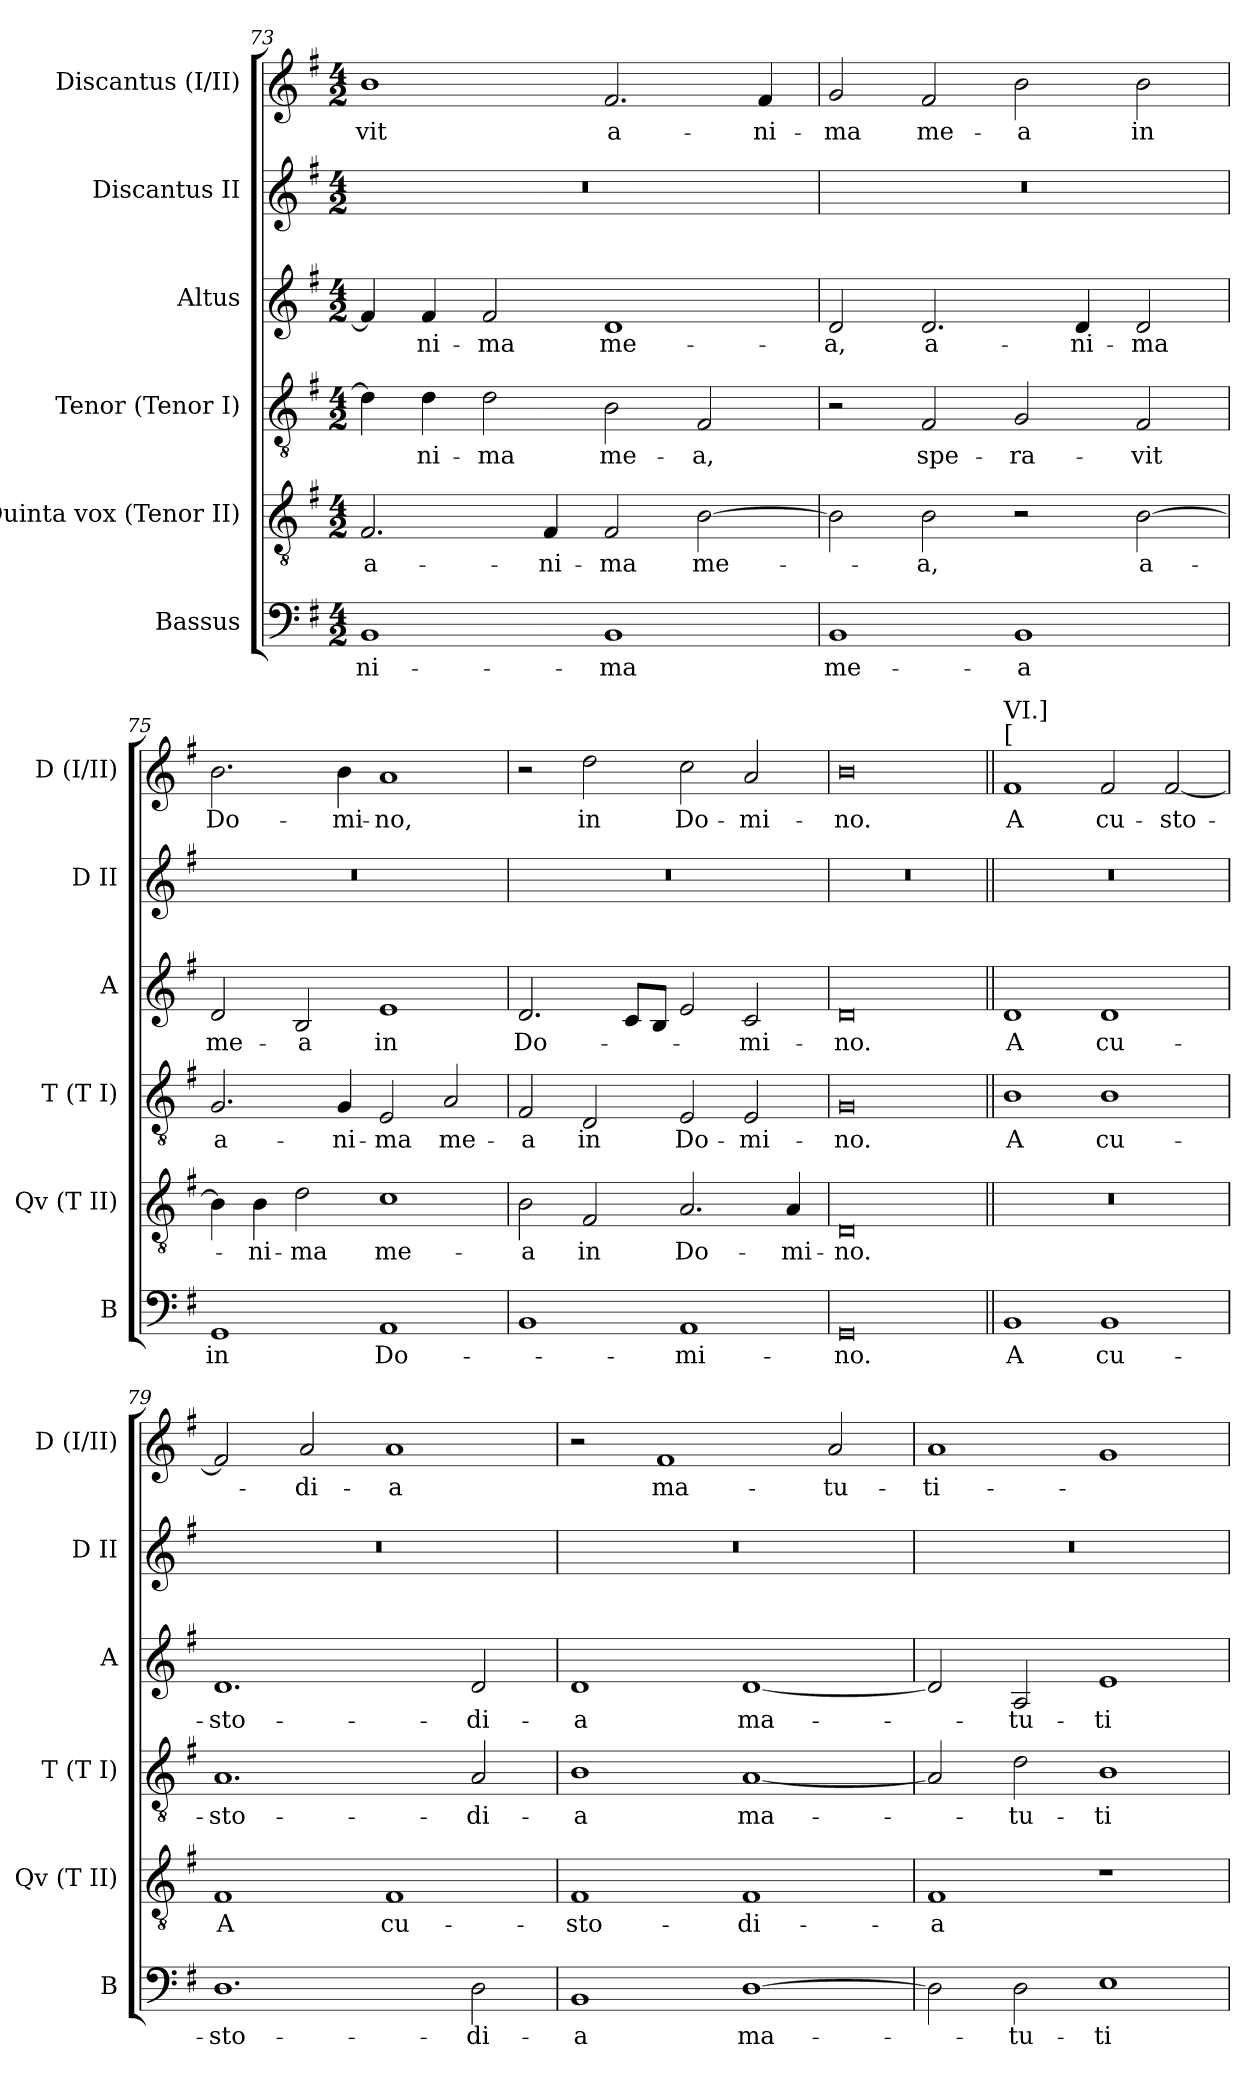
**kern	**text	**kern	**text	**kern	**text	**kern	**text	**kern	**kern	**text
*part6	*part6	*part5	*part5	*part4	*part4	*part3	*part3	*part2	*part1	*part1
*staff6	*staff6	*staff5	*staff5	*staff4	*staff4	*staff3	*staff3	*staff2	*staff1	*staff1
*I"Bassus	*	*I"Quinta vox (Tenor II)	*	*I"Tenor (Tenor I)	*	*I"Altus	*	*I"Discantus II	*I"Discantus (I/II)	*
*I'B	*	*I'Qv (T II)	*	*I'T (T I)	*	*I'A	*	*I'D II	*I'D  (I/II)	*
!!LO:LB:g=z
*clefF4	*	*clefGv2	*	*clefGv2	*	*clefG2	*	*clefG2	*clefG2	*
*k[f#]	*	*k[f#]	*	*k[f#]	*	*k[f#]	*	*k[f#]	*k[f#]	*
*G:	*	*G:	*	*G:	*	*G:	*	*G:	*G:	*
*M4/2	*	*M4/2	*	*M4/2	*	*M4/2	*	*M4/2	*M4/2	*
=73	=73	=73	=73	=73	=73	=73	=73	=73	=73	=73
1BB	-ni-	2.F#/	a-	4d\]	.	4f#/]	.	0r	1b	-vit
.	.	.	.	4d\	-ni-	4f#/	-ni-	.	.	.
.	.	.	.	2d\	-ma	2f#/	-ma	.	.	.
.	.	4F#/	-ni-	.	.	.	.	.	.	.
1BB	-ma	2F#/	-ma	2B\	me-	1d	me-	.	2.f#/	a-
.	.	[2B\	me-	2F#/	-a,	.	.	.	.	.
.	.	.	.	.	.	.	.	.	4f#/	-ni-
=74	=74	=74	=74	=74	=74	=74	=74	=74	=74	=74
1BB	me-	2B\]	.	2r	.	2d/	-a,	0r	2g/	-ma
.	.	2B\	-a,	2F#/	spe-	2.d/	a-	.	2f#/	me-
1BB	-a	2r	.	2G/	-ra-	.	.	.	2b\	-a
.	.	.	.	.	.	4d/	-ni-	.	.	.
.	.	[2B\	a-	2F#/	-vit	2d/	-ma	.	2b\	in
=75	=75	=75	=75	=75	=75	=75	=75	=75	=75	=75
1GG	in	4B\]	.	2.G/	a-	2d/	me-	0r	2.b\	Do-
.	.	4B\	-ni-	.	.	.	.	.	.	.
.	.	2d\	-ma	.	.	2B/	-a	.	.	.
.	.	.	.	4G/	-ni-	.	.	.	4b\	-mi-
1AA	Do-	1c	me-	2E/	-ma	1e	in	.	1a	-no,
.	.	.	.	2A/	me-	.	.	.	.	.
=76	=76	=76	=76	=76	=76	=76	=76	=76	=76	=76
1BB	.	2B\	-a	2F#/	-a	2.d/	Do-	0r	2r	.
.	.	2F#/	in	2D/	in	.	.	.	2dd\	in
.	.	.	.	.	.	8c/L	.	.	.	.
.	.	.	.	.	.	8B/J	.	.	.	.
1AA	-mi-	2.A/	Do-	2E/	Do-	2e/	.	.	2cc\	Do-
.	.	.	.	2E/	-mi-	2c/	-mi-	.	2a/	-mi-
.	.	4A/	-mi-	.	.	.	.	.	.	.
=77	=77	=77	=77	=77	=77	=77	=77	=77	=77	=77
0GG	-no.	0D	-no.	0G	-no.	0d	-no.	0r	0b	-no.
!!LO:PB:g=z
=78||	=78||	=78||	=78||	=78||	=78||	=78||	=78||	=78||	=78||	=78||
!	!	!	!	!	!	!	!	!	!LO:TX:a:t=[	!
!	!	!	!	!	!	!	!	!	!LO:TX:a:t=VI.]	!
1BB	A	0r	.	1B	A	1d	A	0r	1f#	A
1BB	cu-	.	.	1B	cu-	1d	cu-	.	2f#/	cu-
.	.	.	.	.	.	.	.	.	[2f#/	-sto-
=79	=79	=79	=79	=79	=79	=79	=79	=79	=79	=79
1.D	-sto-	1F#	A	1.A	-sto-	1.d	-sto-	0r	2f#/]	.
.	.	.	.	.	.	.	.	.	2a/	-di-
.	.	1F#	cu-	.	.	.	.	.	1a	-a
2D\	-di-	.	.	2A/	-di-	2d/	-di-	.	.	.
=80	=80	=80	=80	=80	=80	=80	=80	=80	=80	=80
1BB	-a	1F#	-sto-	1B	-a	1d	-a	0r	2r	.
.	.	.	.	.	.	.	.	.	1f#	ma-
[1D	ma-	1F#	-di-	[1A	ma-	[1d	ma-	.	.	.
.	.	.	.	.	.	.	.	.	2a/	-tu-
=81	=81	=81	=81	=81	=81	=81	=81	=81	=81	=81
2D\]	.	1F#	-a	2A/]	.	2d/]	.	0r	1a	-ti-
2D\	-tu-	.	.	2d\	-tu-	2A/	-tu-	.	.	.
1E	-ti-	1r	.	1B	-ti-	1e	-ti-	.	1g	.
=	=	=	=	=	=	=	=	=	=	=
*-	*-	*-	*-	*-	*-	*-	*-	*-	*-	*-
